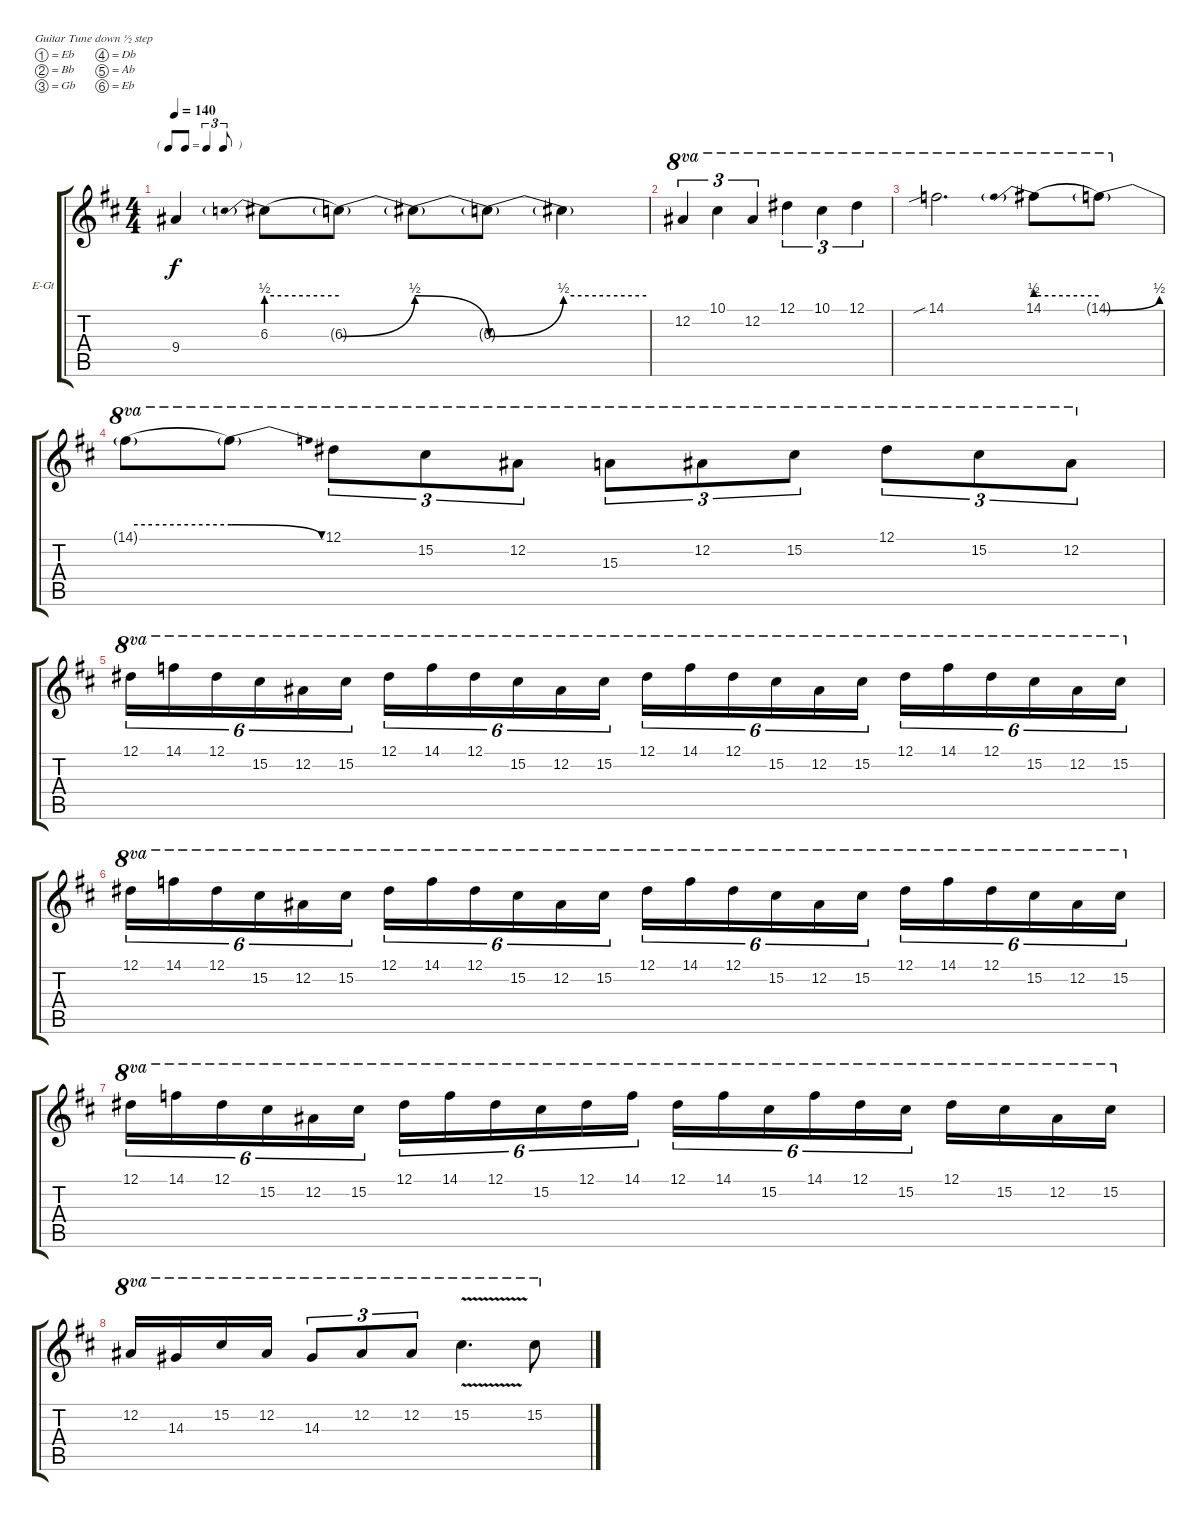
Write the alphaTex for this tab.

\bracketExtendMode groupsimilarinstruments
\firstSystemTrackNameOrientation horizontal
\otherSystemsTrackNameOrientation horizontal
\track ("Overdrive" "E-Gt") {instrument overdrivenguitar}
\staff {score tabs}
\tuning (Eb4 Bb3 Gb3 Db3 Ab2 Eb2)
\ts (4 4)
\tf triplet8th
\tempo 140
\clef g2
\ks d
9.4.4{dy f} 6.3{be (prebend 0 2 60 2)}.8 6.3{be (bend 0 0 60 2) t}.8 6.3{be (release 0 2 60 0) t}.8 6.3{be (bend 0 0 60 2) t}.8 6.3{be (hold 0 2 60 2) t}.4 |
12.2.4{tu (3 2) ot 8va} 10.1.4{tu (3 2) ot 8va} 12.2.4{tu (3 2) ot 8va} 12.1.4{tu (3 2) ot 8va} 10.1.4{tu (3 2) ot 8va} 12.1.4{tu (3 2) ot 8va} |
14.1{sib}.2{d ot 8va} 14.1{be (prebend 0 2 60 2)}.8{ot 8va} 14.1{be (bend 0 0 60 2) t}.8{ot 8va} |
14.1{be (hold 0 2 60 2) t}.8{ot 8va} 14.1{be (release 0 2 60 0) t}.8{ot 8va} 12.1.8{tu (3 2) ot 8va} 15.2.8{tu (3 2) ot 8va} 12.2.8{tu (3 2) ot 8va} 15.3.8{tu (3 2) ot 8va} 12.2.8{tu (3 2) ot 8va} 15.2.8{tu (3 2) ot 8va} 12.1.8{tu (3 2) ot 8va} 15.2.8{tu (3 2) ot 8va} 12.2.8{tu (3 2) ot 8va} |
12.1.16{tu (6 4) ot 8va} 14.1.16{tu (6 4) ot 8va} 12.1.16{tu (6 4) ot 8va} 15.2.16{tu (6 4) ot 8va} 12.2.16{tu (6 4) ot 8va} 15.2.16{tu (6 4) ot 8va} 12.1.16{tu (6 4) ot 8va} 14.1.16{tu (6 4) ot 8va} 12.1.16{tu (6 4) ot 8va} 15.2.16{tu (6 4) ot 8va} 12.2.16{tu (6 4) ot 8va} 15.2.16{tu (6 4) ot 8va} 12.1.16{tu (6 4) ot 8va} 14.1.16{tu (6 4) ot 8va} 12.1.16{tu (6 4) ot 8va} 15.2.16{tu (6 4) ot 8va} 12.2.16{tu (6 4) ot 8va} 15.2.16{tu (6 4) ot 8va} 12.1.16{tu (6 4) ot 8va} 14.1.16{tu (6 4) ot 8va} 12.1.16{tu (6 4) ot 8va} 15.2.16{tu (6 4) ot 8va} 12.2.16{tu (6 4) ot 8va} 15.2.16{tu (6 4) ot 8va} |
12.1.16{tu (6 4) ot 8va} 14.1.16{tu (6 4) ot 8va} 12.1.16{tu (6 4) ot 8va} 15.2.16{tu (6 4) ot 8va} 12.2.16{tu (6 4) ot 8va} 15.2.16{tu (6 4) ot 8va} 12.1.16{tu (6 4) ot 8va} 14.1.16{tu (6 4) ot 8va} 12.1.16{tu (6 4) ot 8va} 15.2.16{tu (6 4) ot 8va} 12.2.16{tu (6 4) ot 8va} 15.2.16{tu (6 4) ot 8va} 12.1.16{tu (6 4) ot 8va} 14.1.16{tu (6 4) ot 8va} 12.1.16{tu (6 4) ot 8va} 15.2.16{tu (6 4) ot 8va} 12.2.16{tu (6 4) ot 8va} 15.2.16{tu (6 4) ot 8va} 12.1.16{tu (6 4) ot 8va} 14.1.16{tu (6 4) ot 8va} 12.1.16{tu (6 4) ot 8va} 15.2.16{tu (6 4) ot 8va} 12.2.16{tu (6 4) ot 8va} 15.2.16{tu (6 4) ot 8va} |
12.1.16{tu (6 4) ot 8va} 14.1.16{tu (6 4) ot 8va} 12.1.16{tu (6 4) ot 8va} 15.2.16{tu (6 4) ot 8va} 12.2.16{tu (6 4) ot 8va} 15.2.16{tu (6 4) ot 8va} 12.1.16{tu (6 4) ot 8va} 14.1.16{tu (6 4) ot 8va} 12.1.16{tu (6 4) ot 8va} 15.2.16{tu (6 4) ot 8va} 12.1.16{tu (6 4) ot 8va} 14.1.16{tu (6 4) ot 8va} 12.1.16{tu (6 4) ot 8va} 14.1.16{tu (6 4) ot 8va} 15.2.16{tu (6 4) ot 8va} 14.1.16{tu (6 4) ot 8va} 12.1.16{tu (6 4) ot 8va} 15.2.16{tu (6 4) ot 8va} 12.1.16{ot 8va} 15.2.16{ot 8va} 12.2.16{ot 8va} 15.2.16{ot 8va} |
12.2.16{ot 8va} 14.3.16{ot 8va} 15.2.16{ot 8va} 12.2.16{ot 8va} 14.3.8{tu (3 2) ot 8va} 12.2.8{tu (3 2) ot 8va} 12.2.8{tu (3 2) ot 8va} 15.2{v}.4{d ot 8va} 15.2.8{ot 8va}
